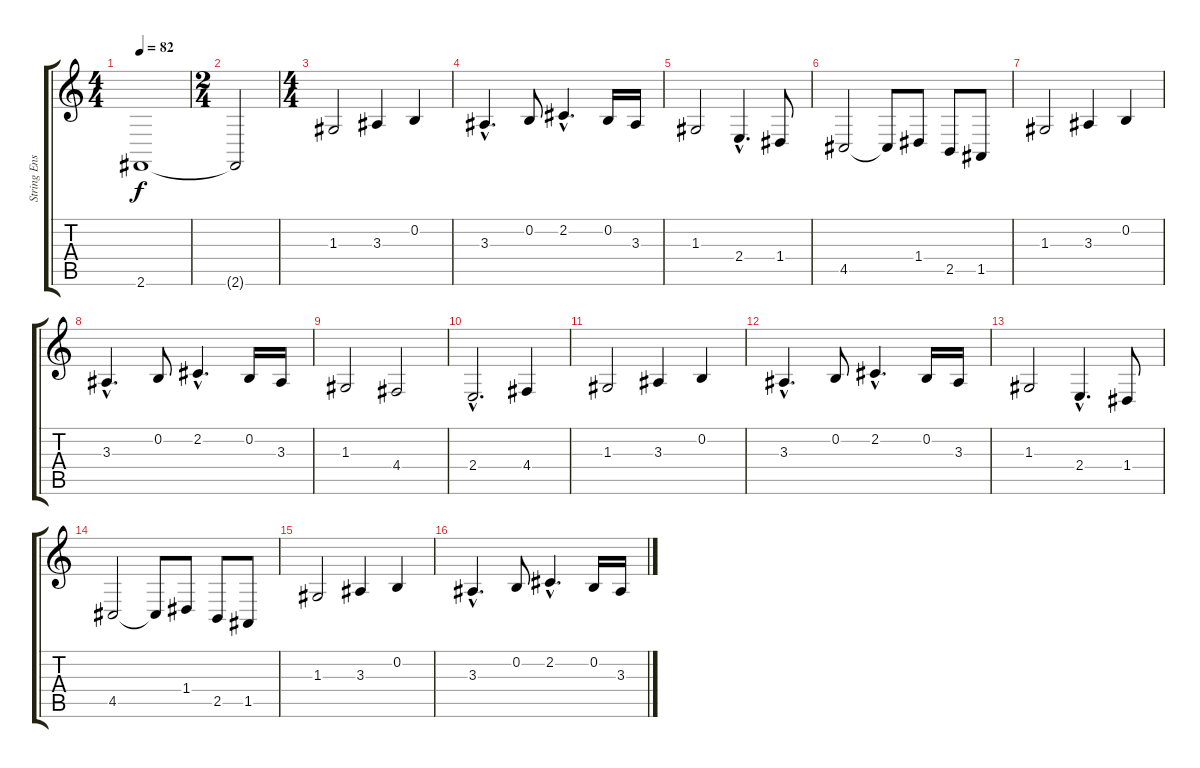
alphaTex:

\track ("String Ensemble" "String Ens") {instrument stringensemble2}
\staff {score tabs}
\tuning (E4 B3 G3 D3 A2 E2) {hide}
\ts (4 4)
\tempo 82
\clef g2
\ks c
2.6{t}.1{dy f} |
\ts (2 4)
2.6{t}.2 |
\ts (4 4)
1.3.2{volume 11} 3.3.4 0.2.4 |
3.3{hac}.4{d} 0.2.8 2.2{hac}.4{d} 0.2.16 3.3.16 |
1.3.2 2.4{hac}.4{d} 1.4.8 |
4.5.2 4.5{t}.8 1.4.8 2.5.8 1.5.8 |
1.3.2 3.3.4 0.2.4 |
3.3{hac}.4{d} 0.2.8 2.2{hac}.4{d} 0.2.16 3.3.16 |
1.3.2 4.4.2 |
2.4{hac}.2{d} 4.4.4 |
1.3.2 3.3.4 0.2.4 |
3.3{hac}.4{d} 0.2.8 2.2{hac}.4{d} 0.2.16 3.3.16 |
1.3.2 2.4{hac}.4{d} 1.4.8 |
4.5.2 4.5{t}.8 1.4.8 2.5.8 1.5.8 |
1.3.2 3.3.4 0.2.4 |
3.3{hac}.4{d} 0.2.8 2.2{hac}.4{d} 0.2.16 3.3.16
